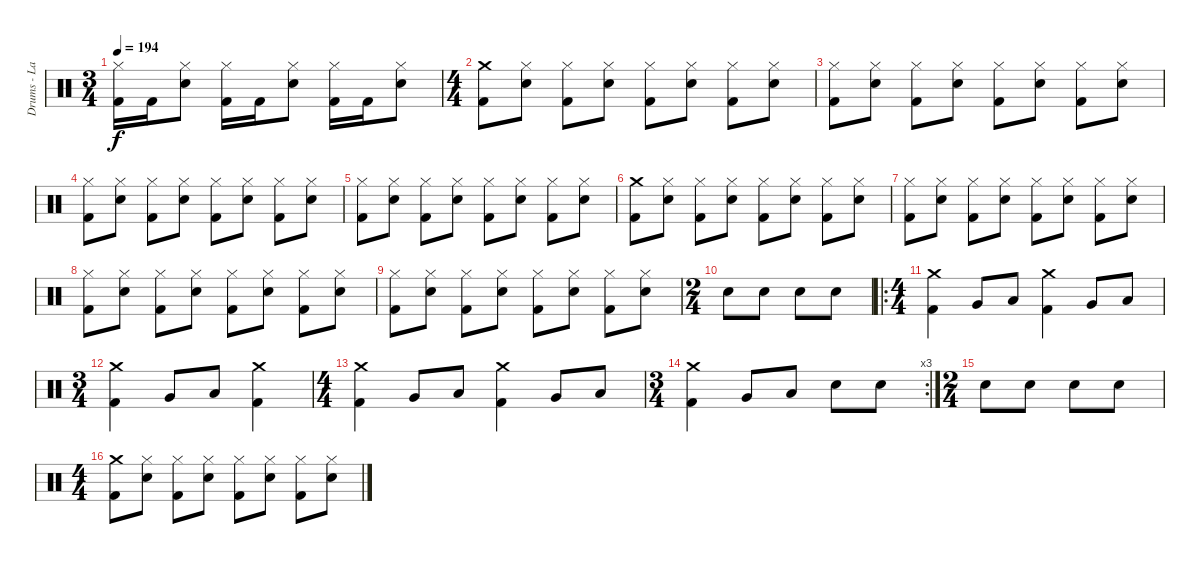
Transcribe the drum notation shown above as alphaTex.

\track ("Drums - Lars" "Drums - La") {instrument percussion}
\staff {score}
\articulation defaults
\ts (3 4)
\tempo 194
\clef neutral
\ks c
("Hi-Hat (closed)" "Kick (hit) 2").16{dy f} "Kick (hit) 2".16 ("Hi-Hat (closed)" "Snare (hit) 2").8 ("Hi-Hat (closed)" "Kick (hit) 2").16 "Kick (hit) 2".16 ("Hi-Hat (closed)" "Snare (hit) 2").8 ("Hi-Hat (closed)" "Kick (hit) 2").16 "Kick (hit) 2".16 ("Hi-Hat (closed)" "Snare (hit) 2").8 |
\ts (4 4)
("Crash medium (hit)" "Kick (hit) 2").8 ("Hi-Hat (closed)" "Snare (hit) 2").8 ("Hi-Hat (closed)" "Kick (hit) 2").8 ("Hi-Hat (closed)" "Snare (hit) 2").8 ("Hi-Hat (closed)" "Kick (hit) 2").8 ("Hi-Hat (closed)" "Snare (hit) 2").8 ("Hi-Hat (closed)" "Kick (hit) 2").8 ("Hi-Hat (closed)" "Snare (hit) 2").8 |
("Hi-Hat (closed)" "Kick (hit) 2").8 ("Hi-Hat (closed)" "Snare (hit) 2").8 ("Hi-Hat (closed)" "Kick (hit) 2").8 ("Hi-Hat (closed)" "Snare (hit) 2").8 ("Hi-Hat (closed)" "Kick (hit) 2").8 ("Hi-Hat (closed)" "Snare (hit) 2").8 ("Hi-Hat (closed)" "Kick (hit) 2").8 ("Hi-Hat (closed)" "Snare (hit) 2").8 |
("Hi-Hat (closed)" "Kick (hit) 2").8 ("Hi-Hat (closed)" "Snare (hit) 2").8 ("Hi-Hat (closed)" "Kick (hit) 2").8 ("Hi-Hat (closed)" "Snare (hit) 2").8 ("Hi-Hat (closed)" "Kick (hit) 2").8 ("Hi-Hat (closed)" "Snare (hit) 2").8 ("Hi-Hat (closed)" "Kick (hit) 2").8 ("Hi-Hat (closed)" "Snare (hit) 2").8 |
("Hi-Hat (closed)" "Kick (hit) 2").8 ("Hi-Hat (closed)" "Snare (hit) 2").8 ("Hi-Hat (closed)" "Kick (hit) 2").8 ("Hi-Hat (closed)" "Snare (hit) 2").8 ("Hi-Hat (closed)" "Kick (hit) 2").8 ("Hi-Hat (closed)" "Snare (hit) 2").8 ("Hi-Hat (closed)" "Kick (hit) 2").8 ("Hi-Hat (closed)" "Snare (hit) 2").8 |
("Crash medium (hit)" "Kick (hit) 2").8 ("Hi-Hat (closed)" "Snare (hit) 2").8 ("Hi-Hat (closed)" "Kick (hit) 2").8 ("Hi-Hat (closed)" "Snare (hit) 2").8 ("Hi-Hat (closed)" "Kick (hit) 2").8 ("Hi-Hat (closed)" "Snare (hit) 2").8 ("Hi-Hat (closed)" "Kick (hit) 2").8 ("Hi-Hat (closed)" "Snare (hit) 2").8 |
("Hi-Hat (closed)" "Kick (hit) 2").8 ("Hi-Hat (closed)" "Snare (hit) 2").8 ("Hi-Hat (closed)" "Kick (hit) 2").8 ("Hi-Hat (closed)" "Snare (hit) 2").8 ("Hi-Hat (closed)" "Kick (hit) 2").8 ("Hi-Hat (closed)" "Snare (hit) 2").8 ("Hi-Hat (closed)" "Kick (hit) 2").8 ("Hi-Hat (closed)" "Snare (hit) 2").8 |
("Hi-Hat (closed)" "Kick (hit) 2").8 ("Hi-Hat (closed)" "Snare (hit) 2").8 ("Hi-Hat (closed)" "Kick (hit) 2").8 ("Hi-Hat (closed)" "Snare (hit) 2").8 ("Hi-Hat (closed)" "Kick (hit) 2").8 ("Hi-Hat (closed)" "Snare (hit) 2").8 ("Hi-Hat (closed)" "Kick (hit) 2").8 ("Hi-Hat (closed)" "Snare (hit) 2").8 |
("Hi-Hat (closed)" "Kick (hit) 2").8 ("Hi-Hat (closed)" "Snare (hit) 2").8 ("Hi-Hat (closed)" "Kick (hit) 2").8 ("Hi-Hat (closed)" "Snare (hit) 2").8 ("Hi-Hat (closed)" "Kick (hit) 2").8 ("Hi-Hat (closed)" "Snare (hit) 2").8 ("Hi-Hat (closed)" "Kick (hit) 2").8 ("Hi-Hat (closed)" "Snare (hit) 2").8 |
\ts (2 4)
"Snare (hit) 2".8 "Snare (hit) 2".8 "Snare (hit) 2".8 "Snare (hit) 2".8 |
\ro
\ts (4 4)
("Crash medium (hit)" "Kick (hit) 2").4 "Very Low Tom (hit)".8 "Low Floor Tom (hit)".8 ("Crash medium (hit)" "Kick (hit) 2").4 "Very Low Tom (hit)".8 "Low Floor Tom (hit)".8 |
\ts (3 4)
("Crash medium (hit)" "Kick (hit) 2").4 "Very Low Tom (hit)".8 "Low Floor Tom (hit)".8 ("Crash medium (hit)" "Kick (hit) 2").4 |
\ts (4 4)
("Crash medium (hit)" "Kick (hit) 2").4 "Very Low Tom (hit)".8 "Low Floor Tom (hit)".8 ("Crash medium (hit)" "Kick (hit) 2").4 "Very Low Tom (hit)".8 "Low Floor Tom (hit)".8 |
\rc 3
\ts (3 4)
("Crash medium (hit)" "Kick (hit) 2").4 "Very Low Tom (hit)".8 "Low Floor Tom (hit)".8 "Snare (hit) 2".8 "Snare (hit) 2".8 |
\ts (2 4)
"Snare (hit) 2".8 "Snare (hit) 2".8 "Snare (hit) 2".8 "Snare (hit) 2".8 |
\ts (4 4)
("Crash medium (hit)" "Kick (hit) 2").8 ("Hi-Hat (closed)" "Snare (hit) 2").8 ("Hi-Hat (closed)" "Kick (hit) 2").8 ("Hi-Hat (closed)" "Snare (hit) 2").8 ("Hi-Hat (closed)" "Kick (hit) 2").8 ("Hi-Hat (closed)" "Snare (hit) 2").8 ("Hi-Hat (closed)" "Kick (hit) 2").8 ("Hi-Hat (closed)" "Snare (hit) 2").8
